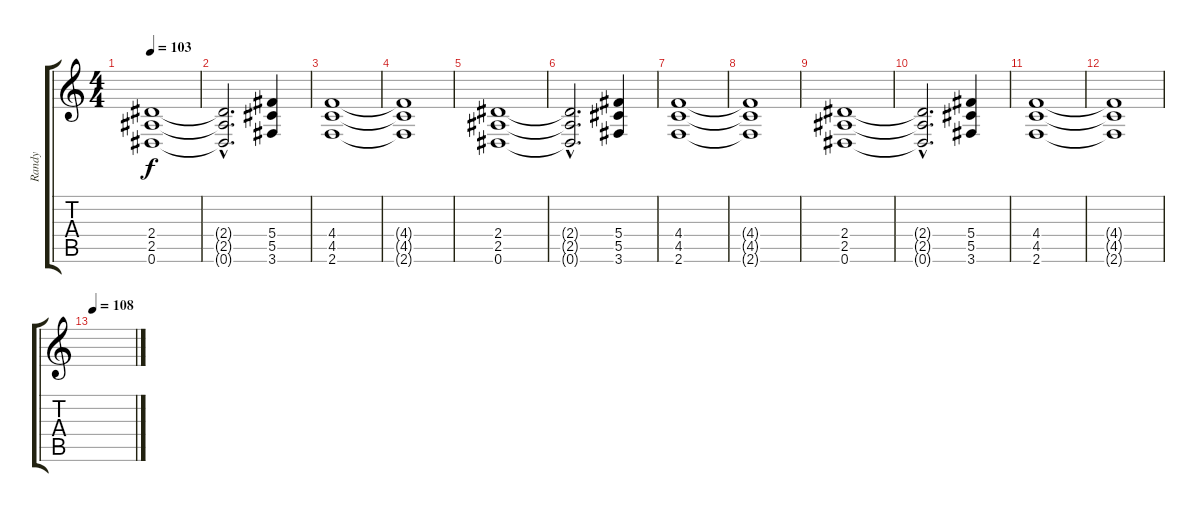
\track ("Randy" "Randy") {instrument distortionguitar}
\staff {score tabs}
\tuning (Eb4 Bb3 Gb3 Db3 Ab2 Eb2) {hide}
\ts (4 4)
\tempo 103
\clef g2
\ks c
(2.4 2.5 0.6).1{dy f} |
(2.4{hac t} 2.5{hac t} 0.6{hac t}).2{d} (5.4 5.5 3.6).4 |
(4.4 4.5 2.6).1 |
(4.4{t} 4.5{t} 2.6{t}).1 |
(2.4 2.5 0.6).1 |
(2.4{hac t} 2.5{hac t} 0.6{hac t}).2{d} (5.4 5.5 3.6).4 |
(4.4 4.5 2.6).1 |
(4.4{t} 4.5{t} 2.6{t}).1 |
(2.4 2.5 0.6).1 |
(2.4{hac t} 2.5{hac t} 0.6{hac t}).2{d} (5.4 5.5 3.6).4 |
(4.4 4.5 2.6).1 |
(4.4{t} 4.5{t} 2.6{t}).1 |
\tempo 108
